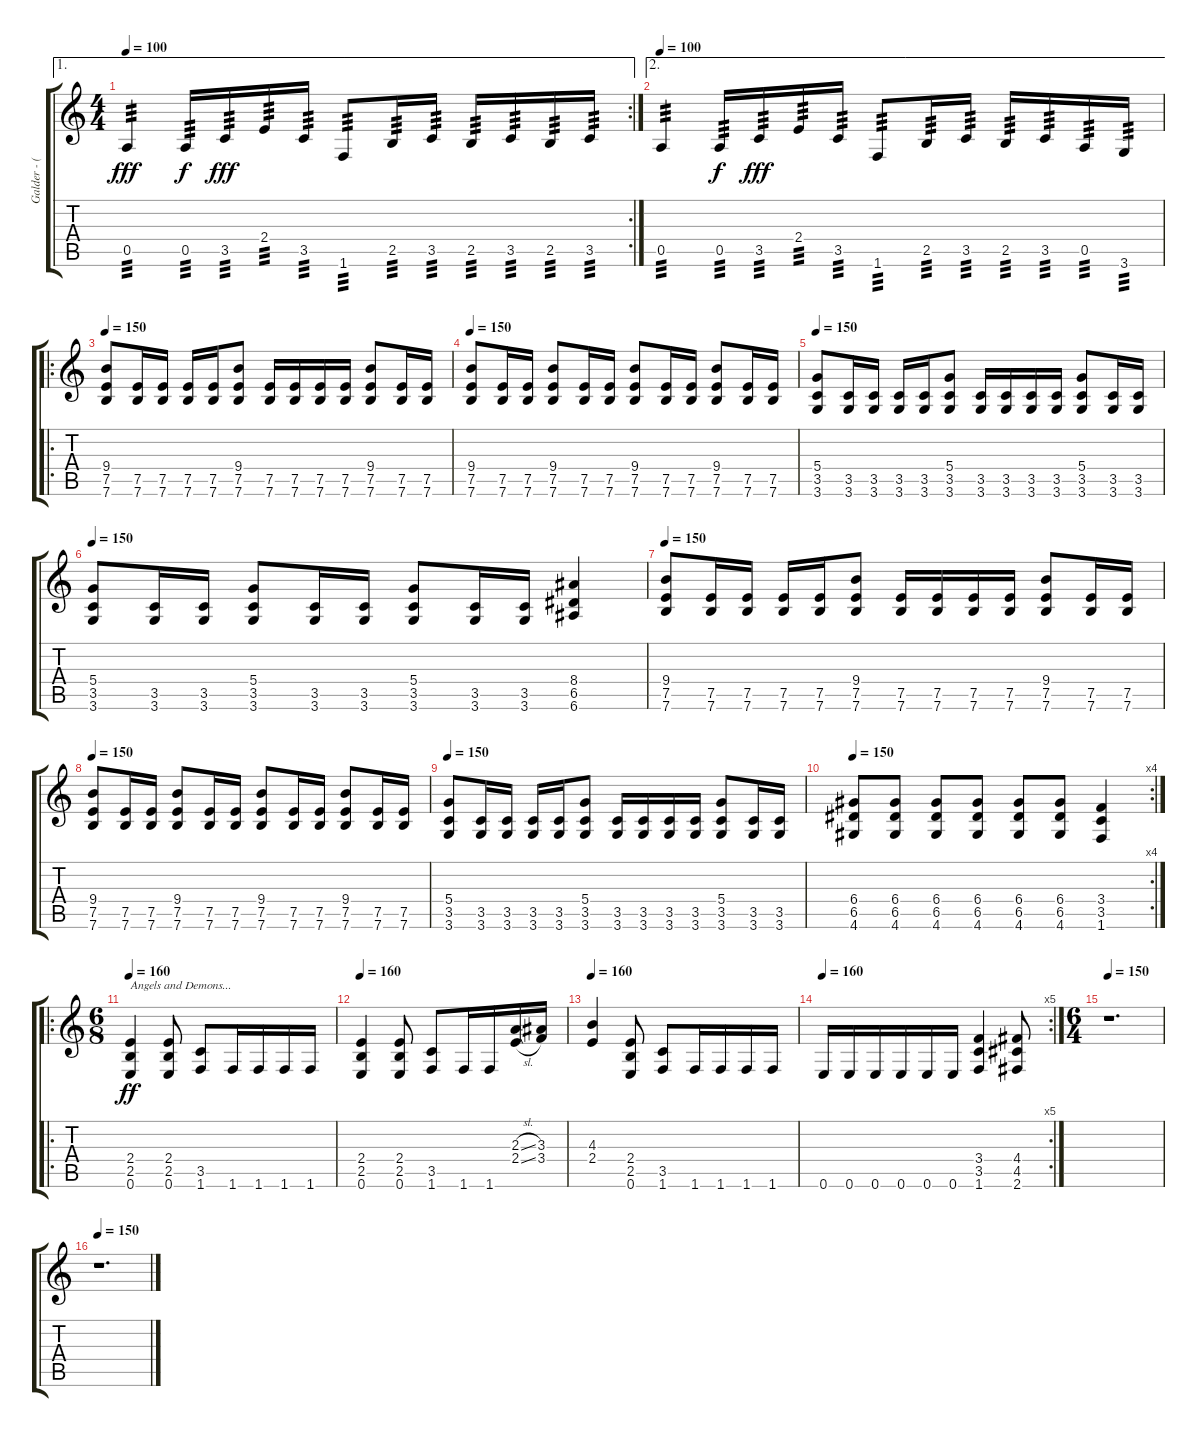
\track ("Galder - (Guitar)" "Galder - (") {instrument distortionguitar}
\staff {score tabs}
\tuning (E4 B3 G3 D3 A2 E2) {hide}
\ae 1
\rc 2
\ts (4 4)
\tempo 100
\clef g2
\ks c
0.5.4{tp 3 dy fff} 0.5.16{tp 3 dy f} 3.5.16{tp 3 dy fff} 2.4.16{tp 3} 3.5.16{tp 3} 1.6.8{tp 3} 2.5.16{tp 3} 3.5.16{tp 3} 2.5.16{tp 3} 3.5.16{tp 3} 2.5.16{tp 3} 3.5.16{tp 3} |
\ae 2
\tempo 100
0.5.4{tp 3} 0.5.16{tp 3 dy f} 3.5.16{tp 3 dy fff} 2.4.16{tp 3} 3.5.16{tp 3} 1.6.8{tp 3} 2.5.16{tp 3} 3.5.16{tp 3} 2.5.16{tp 3} 3.5.16{tp 3} 0.5.16{tp 3} 3.6.16{tp 3} |
\ro
\tempo 150
(9.4 7.5 7.6).8 (7.5 7.6).16 (7.5 7.6).16 (7.5 7.6).16 (7.5 7.6).16 (9.4 7.5 7.6).8 (7.5 7.6).16 (7.5 7.6).16 (7.5 7.6).16 (7.5 7.6).16 (9.4 7.5 7.6).8 (7.5 7.6).16 (7.5 7.6).16 |
\tempo 150
(9.4 7.5 7.6).8 (7.5 7.6).16 (7.5 7.6).16 (9.4 7.5 7.6).8 (7.5 7.6).16 (7.5 7.6).16 (9.4 7.5 7.6).8 (7.5 7.6).16 (7.5 7.6).16 (9.4 7.5 7.6).8 (7.5 7.6).16 (7.5 7.6).16 |
\tempo 150
(5.4 3.5 3.6).8 (3.5 3.6).16 (3.5 3.6).16 (3.5 3.6).16 (3.5 3.6).16 (5.4 3.5 3.6).8 (3.5 3.6).16 (3.5 3.6).16 (3.5 3.6).16 (3.5 3.6).16 (5.4 3.5 3.6).8 (3.5 3.6).16 (3.5 3.6).16 |
\tempo 150
(5.4 3.5 3.6).8 (3.5 3.6).16 (3.5 3.6).16 (5.4 3.5 3.6).8 (3.5 3.6).16 (3.5 3.6).16 (5.4 3.5 3.6).8 (3.5 3.6).16 (3.5 3.6).16 (8.4 6.5 6.6).4 |
\tempo 150
(9.4 7.5 7.6).8 (7.5 7.6).16 (7.5 7.6).16 (7.5 7.6).16 (7.5 7.6).16 (9.4 7.5 7.6).8 (7.5 7.6).16 (7.5 7.6).16 (7.5 7.6).16 (7.5 7.6).16 (9.4 7.5 7.6).8 (7.5 7.6).16 (7.5 7.6).16 |
\tempo 150
(9.4 7.5 7.6).8 (7.5 7.6).16 (7.5 7.6).16 (9.4 7.5 7.6).8 (7.5 7.6).16 (7.5 7.6).16 (9.4 7.5 7.6).8 (7.5 7.6).16 (7.5 7.6).16 (9.4 7.5 7.6).8 (7.5 7.6).16 (7.5 7.6).16 |
\tempo 150
(5.4 3.5 3.6).8 (3.5 3.6).16 (3.5 3.6).16 (3.5 3.6).16 (3.5 3.6).16 (5.4 3.5 3.6).8 (3.5 3.6).16 (3.5 3.6).16 (3.5 3.6).16 (3.5 3.6).16 (5.4 3.5 3.6).8 (3.5 3.6).16 (3.5 3.6).16 |
\rc 4
\tempo 150
(6.4 6.5 4.6).8 (6.4 6.5 4.6).8 (6.4 6.5 4.6).8 (6.4 6.5 4.6).8 (6.4 6.5 4.6).8 (6.4 6.5 4.6).8 (3.4 3.5 1.6).4 |
\ro
\ts (6 8)
\tempo 140
\tempo 160
(2.4 2.5 0.6).4{txt "Angels and Demons..." dy ff} (2.4 2.5 0.6).8 (3.5 1.6).8 1.6.16 1.6.16 1.6.16 1.6.16 |
\tempo 160
(2.4 2.5 0.6).4 (2.4 2.5 0.6).8 (3.5 1.6).8 1.6.16 1.6.16 (2.3{sl} 2.4{sl}).16 (3.3 3.4).16 |
\tempo 160
(4.3 2.4).4 (2.4 2.5 0.6).8 (3.5 1.6).8 1.6.16 1.6.16 1.6.16 1.6.16 |
\rc 5
\tempo 160
0.6.16 0.6.16 0.6.16 0.6.16 0.6.16 0.6.16 (3.4 3.5 1.6).4 (4.4 4.5 2.6).8 |
\ts (6 4)
\tempo 150
r.1{d} |
\tempo 150
r.1{d}
